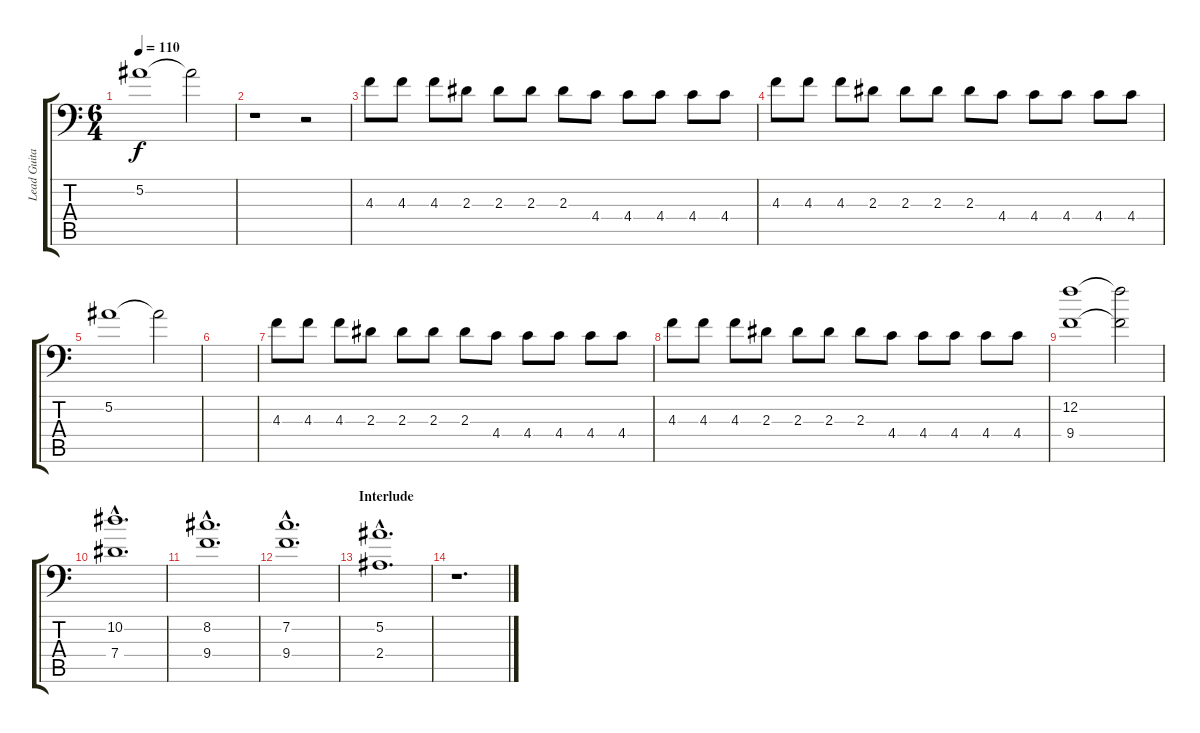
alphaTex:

\track ("Lead Guitar II" "Lead Guita") {instrument distortionguitar}
\staff {score tabs}
\tuning (Bb3 F3 Db3 Ab2 Eb2 Bb1) {hide}
\ts (6 4)
\tempo 110
\clef f4
\ks c
5.2.1{dy f} 5.2{t}.2 |
r.1 r.2 |
4.3.8 4.3.8 4.3.8 2.3.8 2.3.8 2.3.8 2.3.8 4.4.8 4.4.8 4.4.8 4.4.8 4.4.8 |
4.3.8 4.3.8 4.3.8 2.3.8 2.3.8 2.3.8 2.3.8 4.4.8 4.4.8 4.4.8 4.4.8 4.4.8 |
5.2.1 5.2{t}.2 |
|
4.3.8 4.3.8 4.3.8 2.3.8 2.3.8 2.3.8 2.3.8 4.4.8 4.4.8 4.4.8 4.4.8 4.4.8 |
4.3.8 4.3.8 4.3.8 2.3.8 2.3.8 2.3.8 2.3.8 4.4.8 4.4.8 4.4.8 4.4.8 4.4.8 |
(12.2 9.4).1 (12.2{t} 9.4{t}).2 |
(10.2{hac} 7.4{hac}).1{d} |
(8.2{hac} 9.4{hac}).1{d} |
(7.2{hac} 9.4{hac}).1{d volume 10} |
\section ("" "Interlude")
(5.2{hac} 2.4{hac}).1{d volume 0} |
r.1{d volume 14}
